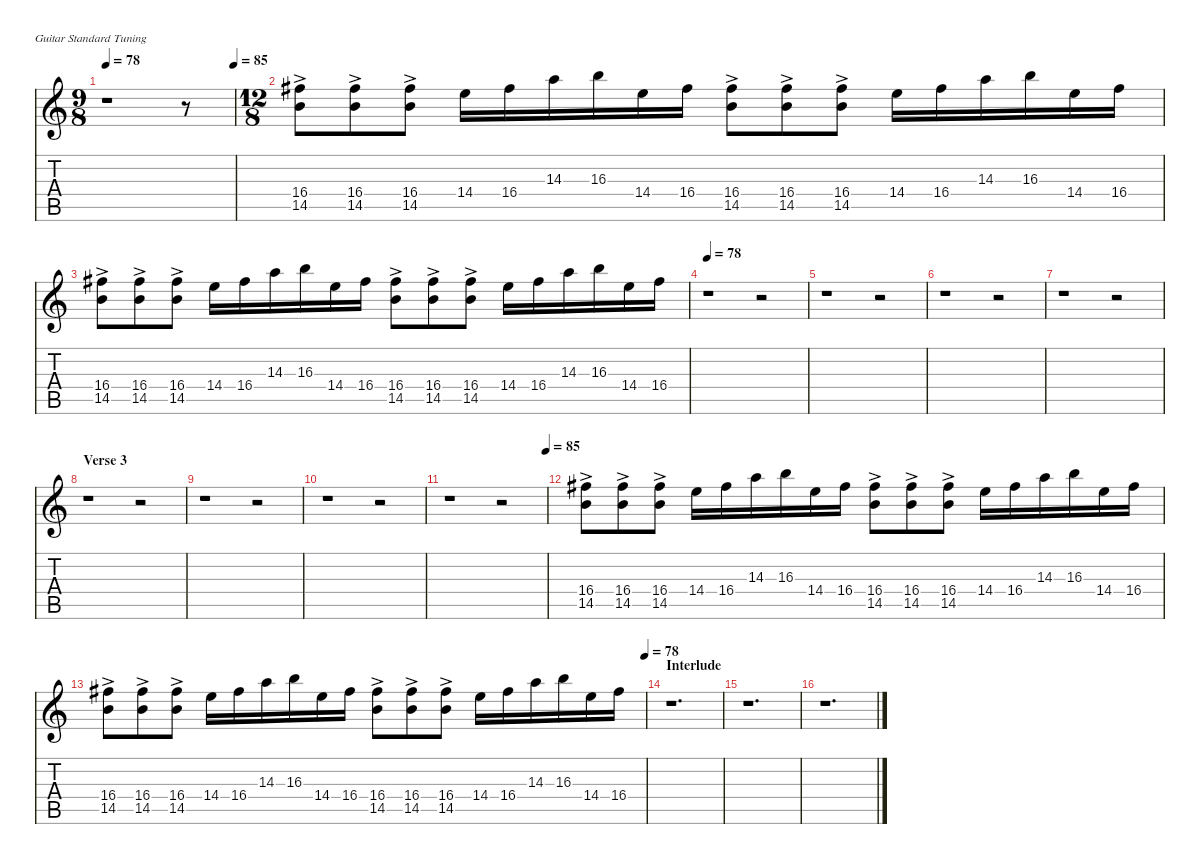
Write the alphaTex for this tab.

\defaultSystemsLayout 4
\hideDynamics
\bracketExtendMode nobrackets
\singleTrackTrackNamePolicy hidden
\multiTrackTrackNamePolicy hidden
\firstSystemTrackNameMode fullname
\firstSystemTrackNameOrientation horizontal
\otherSystemsTrackNameOrientation horizontal
\track ("Gtr. 3 w/dist" "dist.guit.") {instrument distortionguitar}
\staff {score tabs}
\tuning (E4 B3 G3 D3 A2 E2)
\ts (9 8)
\tempo 78
\tempo (85 1)
\clef g2
\ks c
r.1{dy f beam Down} r.8{beam Down} |
\ts (12 8)
(16.4{ac acc #} 14.5{ac}).8{beam Down} (16.4{ac acc #} 14.5{ac}).8{beam Down} (16.4{ac acc #} 14.5{ac}).8{beam Down} 14.4.16{beam Down} 16.4{acc #}.16{beam Down} 14.3.16{beam Down} 16.3.16{beam Down} 14.4.16{beam Down} 16.4{acc #}.16{beam Down} (16.4{ac acc #} 14.5{ac}).8{beam Down} (16.4{ac acc #} 14.5{ac}).8{beam Down} (16.4{ac acc #} 14.5{ac}).8{beam Down} 14.4.16{beam Down} 16.4{acc #}.16{beam Down} 14.3.16{beam Down} 16.3.16{beam Down} 14.4.16{beam Down} 16.4{acc #}.16{beam Down} |
(16.4{ac acc #} 14.5{ac}).8{beam Down} (16.4{ac acc #} 14.5{ac}).8{beam Down} (16.4{ac acc #} 14.5{ac}).8{beam Down} 14.4.16{beam Down} 16.4{acc #}.16{beam Down} 14.3.16{beam Down} 16.3.16{beam Down} 14.4.16{beam Down} 16.4{acc #}.16{beam Down} (16.4{ac acc #} 14.5{ac}).8{beam Down} (16.4{ac acc #} 14.5{ac}).8{beam Down} (16.4{ac acc #} 14.5{ac}).8{beam Down} 14.4.16{beam Down} 16.4{acc #}.16{beam Down} 14.3.16{beam Down} 16.3.16{beam Down} 14.4.16{beam Down} 16.4{acc #}.16{beam Down} |
\tempo 78
r.1{beam Down} r.2{beam Down} |
r.1{beam Down} r.2{beam Down} |
r.1{beam Down} r.2{beam Down} |
r.1{beam Down} r.2{beam Down} |
\section ("" "Verse 3")
r.1{beam Down} r.2{beam Down} |
r.1{beam Down} r.2{beam Down} |
r.1{beam Down} r.2{beam Down} |
\tempo (85 1)
r.1{beam Down} r.2{beam Down} |
(16.4{ac acc #} 14.5{ac}).8{beam Down} (16.4{ac acc #} 14.5{ac}).8{beam Down} (16.4{ac acc #} 14.5{ac}).8{beam Down} 14.4.16{beam Down} 16.4{acc #}.16{beam Down} 14.3.16{beam Down} 16.3.16{beam Down} 14.4.16{beam Down} 16.4{acc #}.16{beam Down} (16.4{ac acc #} 14.5{ac}).8{beam Down} (16.4{ac acc #} 14.5{ac}).8{beam Down} (16.4{ac acc #} 14.5{ac}).8{beam Down} 14.4.16{beam Down} 16.4{acc #}.16{beam Down} 14.3.16{beam Down} 16.3.16{beam Down} 14.4.16{beam Down} 16.4{acc #}.16{beam Down} |
\tempo (78 1)
(16.4{ac acc #} 14.5{ac}).8{beam Down} (16.4{ac acc #} 14.5{ac}).8{beam Down} (16.4{ac acc #} 14.5{ac}).8{beam Down} 14.4.16{beam Down} 16.4{acc #}.16{beam Down} 14.3.16{beam Down} 16.3.16{beam Down} 14.4.16{beam Down} 16.4{acc #}.16{beam Down} (16.4{ac acc #} 14.5{ac}).8{beam Down} (16.4{ac acc #} 14.5{ac}).8{beam Down} (16.4{ac acc #} 14.5{ac}).8{beam Down} 14.4.16{beam Down} 16.4{acc #}.16{beam Down} 14.3.16{beam Down} 16.3.16{beam Down} 14.4.16{beam Down} 16.4{acc #}.16{beam Down} |
\section ("" "Interlude")
r.1{d beam Down} |
r.1{d beam Down} |
r.1{d beam Down}
